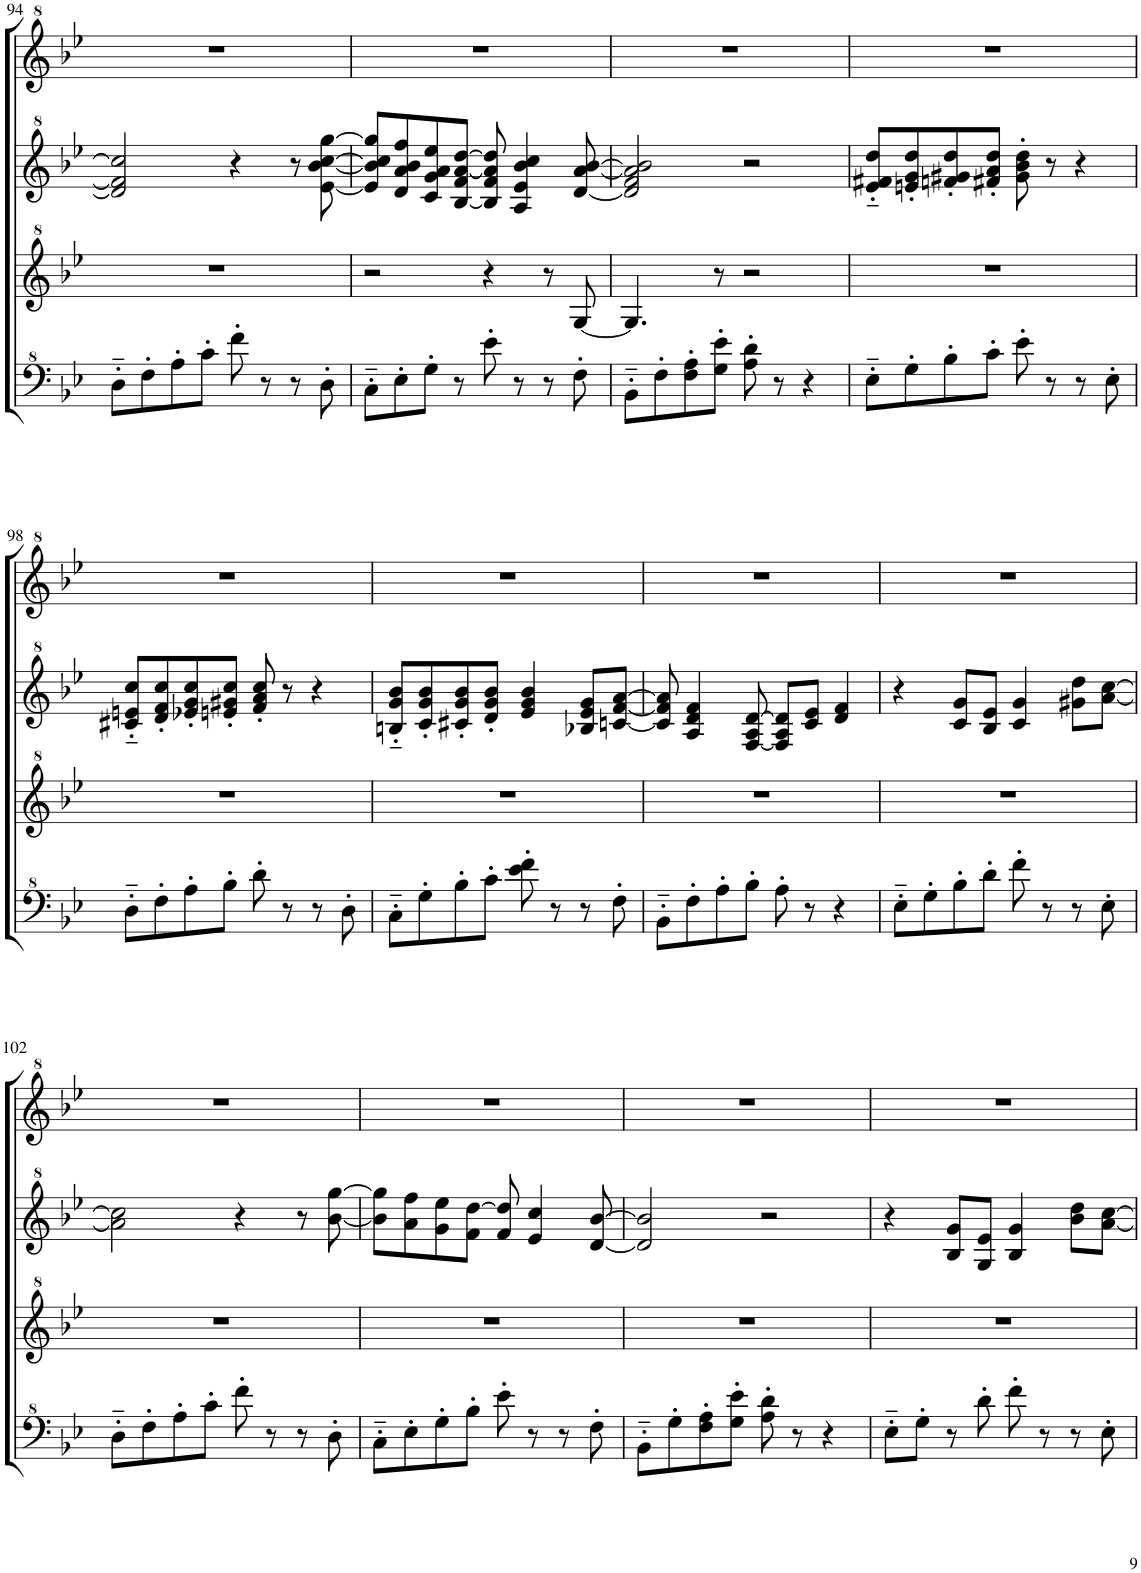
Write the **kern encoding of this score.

**kern	**kern	**kern	**kern
*part1	*part1	*part1	*part1
*staff4	*staff3	*staff2	*staff1
*I"Model III	*	*	*
!!LO:PB:g=z
*clefF^4	*clefG^2	*clefG^2	*clefG^2
*k[b-e-]	*k[b-e-]	*k[b-e-]	*k[b-e-]
*M4/4	*M4/4	*M4/4	*M4/4
=94	=94	=94	=94
8d'~\L	1r	2dd/] 2ff/] 2ccc/]	1r
8f'\	.	.	.
8a'\	.	.	.
8cc'\J	.	.	.
8ff'\	.	4r	.
8r	.	.	.
8r	.	8r	.
8d'\	.	[8ee-\ [8bb-\ [8ccc\ [8ggg\	.
=95	=95	=95	=95
8c'~\L	2r	8ee-/] 8bb-/] 8ccc/] 8ggg/]L	1r
8e-'\	.	8dd/ 8aa/ 8bb-/ 8fff/	.
8g'\J	.	8cc/ 8gg/ 8aa/ 8eee-/	.
8r	.	[8b-/ 8ff/ [8aa/ [8ddd/J	.
8ee-'\	4r	8b-/] 8ff/ 8aa/] 8ddd/]	.
8r	.	4a/ 4ee-/ 4bb-/ 4ccc/	.
8r	8r	.	.
8f'\	[8g/	[8dd/ [8aa/ [8bb-/	.
=96	=96	=96	=96
8B-'~\L	4.g/]	2dd/] 2ff/ 2aa/] 2bb-/]	1r
8f'\	.	.	.
8f\' 8a\'	.	.	.
8g\' 8ee-\'J	8r	.	.
8a\' 8dd\'	2r	2r	.
8r	.	.	.
4r	.	.	.
=97	=97	=97	=97
8e-'~\L	1r	8ee-/'~ 8ff#X/'~ 8ddd/'~L	1r
8g'\	.	8een/' 8gg/' 8ddd/'	.
8b-'\	.	8ffn/' 8gg#X/' 8ddd/'	.
8cc'\J	.	8ff#X/' 8aa/' 8ddd/'J	.
8ee-'\	.	8gg#\' 8bb-\' 8ddd\'	.
8r	.	8r	.
8r	.	4r	.
8e-'\	.	.	.
!!LO:LB:g=z
=98	=98	=98	=98
8d'~\L	1r	8cc#X/'~ 8een/'~ 8ccc/'~L	1r
8f'\	.	8dd/' 8ff/' 8ccc/'	.
8a'\	.	8ee-X/' 8gg/' 8ccc/'	.
8b-'\J	.	8een/' 8gg#X/' 8ccc/'J	.
8dd'\	.	8ff/' 8aa/' 8ccc/'	.
8r	.	8r	.
8r	.	4r	.
8d'\	.	.	.
=99	=99	=99	=99
8c'~\L	1r	8bn/'~ 8gg/'~ 8bb-/'~L	1r
8g'\	.	8cc/' 8gg/' 8bb-/'	.
8b-'\	.	8cc#X/' 8gg/' 8bb-/'	.
8cc'\J	.	8dd/' 8gg/' 8bb-/'J	.
8ee-\' 8ff\'	.	4ee-/ 4gg/ 4bb-/	.
8r	.	.	.
8r	.	8b-X/ 8ee-/ 8gg/L	.
8f'\	.	[8ccn/ [8ff/ [8aa/J	.
=100	=100	=100	=100
8B-'~\L	1r	8cc/] 8ff/] 8aa/]	1r
8f'\	.	4a/ 4dd/ 4ff/	.
8a'\	.	.	.
8b-'\J	.	[8f/ 8a/ [8dd/	.
8a'\	.	8f/] 8a/ 8dd/]L	.
8r	.	8cc/ 8ee-/J	.
4r	.	4dd/ 4ff/	.
=101	=101	=101	=101
8e-'~\L	1r	4r	1r
8g'\	.	.	.
8b-'\	.	8cc/ 8gg/L	.
8dd'\J	.	8b-/ 8ee-/J	.
8ff'\	.	4cc/ 4gg/	.
8r	.	.	.
8r	.	8gg#X\ 8ddd\L	.
8e-'\	.	[8aa\ [8ccc\J	.
!!LO:LB:g=z
=102	=102	=102	=102
8d'~\L	1r	2aa\] 2ccc\]	1r
8f'\	.	.	.
8a'\	.	.	.
8cc'\J	.	.	.
8ff'\	.	4r	.
8r	.	.	.
8r	.	8r	.
8d'\	.	[8bb-\ [8ggg\	.
=103	=103	=103	=103
8c'~\L	1r	8bb-\] 8ggg\]L	1r
8e-'\	.	8aa\ 8fff\	.
8g'\	.	8gg\ 8eee-\	.
8b-'\J	.	8ff\ [8ddd\J	.
8ee-'\	.	8ff/ 8ddd/]	.
8r	.	4ee-/ 4ccc/	.
8r	.	.	.
8f'\	.	[8dd/ [8bb-/	.
=104	=104	=104	=104
8B-'~\L	1r	2dd/] 2bb-/]	1r
8g'\	.	.	.
8f\' 8a\'	.	.	.
8g\' 8ee-\'J	.	.	.
8a\' 8dd\'	.	2r	.
8r	.	.	.
4r	.	.	.
=105	=105	=105	=105
8e-'~\L	1r	4r	1r
8g'\J	.	.	.
8r	.	8b-/ 8gg/L	.
8dd'\	.	8g/ 8ee-/J	.
8ff'\	.	4b-/ 4gg/	.
8r	.	.	.
8r	.	8bb-\ 8ddd\L	.
8e-'\	.	[8aa\ [8ccc\J	.
=	=	=	=
*-	*-	*-	*-
